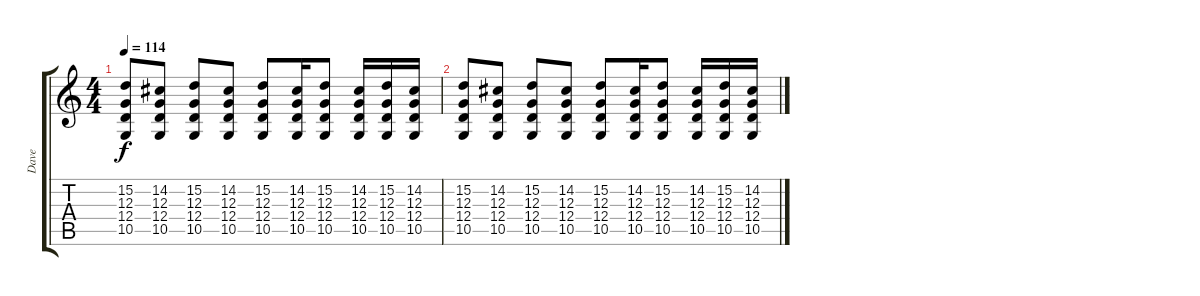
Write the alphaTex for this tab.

\track ("Dave" "Dave") {instrument lead8bassandlead}
\staff {score tabs}
\tuning (E4 B3 G3 D3 A2 E2) {hide}
\ts (4 4)
\tempo 114
\clef g2
\ks c
(15.2 12.3 12.4 10.5).8{dy f} (14.2 12.3 12.4 10.5).8 (15.2 12.3 12.4 10.5).8 (14.2 12.3 12.4 10.5).8 (15.2 12.3 12.4 10.5).8 (14.2 12.3 12.4 10.5).16 (15.2 12.3 12.4 10.5).8 (14.2 12.3 12.4 10.5).16 (15.2 12.3 12.4 10.5).16 (14.2 12.3 12.4 10.5).16 |
(15.2 12.3 12.4 10.5).8 (14.2 12.3 12.4 10.5).8 (15.2 12.3 12.4 10.5).8 (14.2 12.3 12.4 10.5).8 (15.2 12.3 12.4 10.5).8 (14.2 12.3 12.4 10.5).16 (15.2 12.3 12.4 10.5).8 (14.2 12.3 12.4 10.5).16 (15.2 12.3 12.4 10.5).16 (14.2 12.3 12.4 10.5).16
